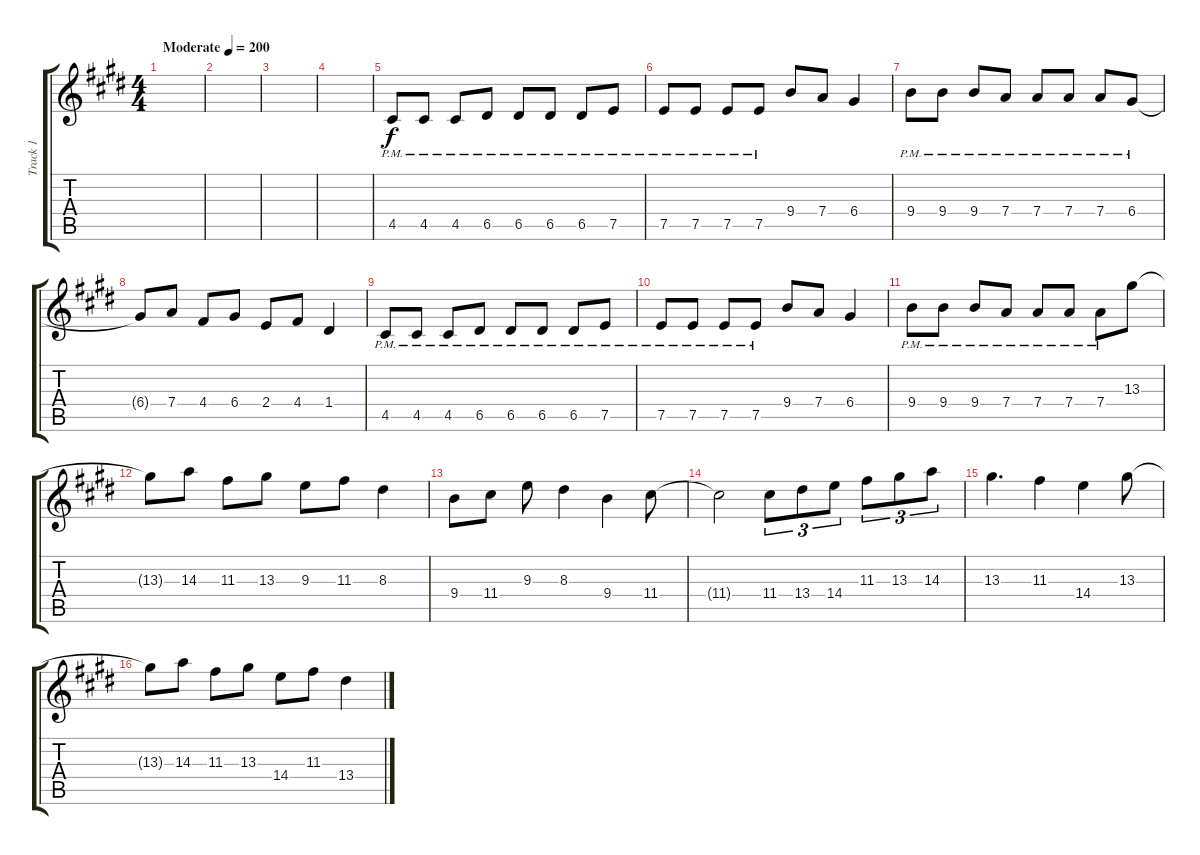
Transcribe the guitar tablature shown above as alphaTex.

\track ("Track 1" "Track 1") {instrument distortionguitar}
\staff {score tabs}
\tuning (E4 B3 G3 D3 A2 D2) {hide}
\ts (4 4)
\tempo (200 "Moderate")
\clef g2
\ks e
|
|
|
|
4.5{pm}.8 4.5{pm}.8 4.5{pm}.8 6.5{pm}.8 6.5{pm}.8 6.5{pm}.8 6.5{pm}.8 7.5{pm}.8 |
7.5{pm}.8 7.5{pm}.8 7.5{pm}.8 7.5{pm}.8 9.4.8 7.4.8 6.4.4 |
9.4{pm}.8 9.4{pm}.8 9.4{pm}.8 7.4{pm}.8 7.4{pm}.8 7.4{pm}.8 7.4{pm}.8 6.4{pm}.8 |
6.4{t}.8 7.4.8 4.4.8 6.4.8 2.4.8 4.4.8 1.4.4 |
4.5{pm}.8 4.5{pm}.8 4.5{pm}.8 6.5{pm}.8 6.5{pm}.8 6.5{pm}.8 6.5{pm}.8 7.5{pm}.8 |
7.5{pm}.8 7.5{pm}.8 7.5{pm}.8 7.5{pm}.8 9.4.8 7.4.8 6.4.4 |
9.4{pm}.8 9.4{pm}.8 9.4{pm}.8 7.4{pm}.8 7.4{pm}.8 7.4{pm}.8 7.4{pm}.8 13.3.8 |
13.3{t}.8 14.3.8 11.3.8 13.3.8 9.3.8 11.3.8 8.3.4 |
9.4.8 11.4.8 9.3.8 8.3.4 9.4.4 11.4.8 |
11.4{t}.2 11.4.8{tu (3 2)} 13.4.8{tu (3 2)} 14.4.8{tu (3 2)} 11.3.8{tu (3 2)} 13.3.8{tu (3 2)} 14.3.8{tu (3 2)} |
13.3.4{d} 11.3.4 14.4.4 13.3.8 |
13.3{t}.8 14.3.8 11.3.8 13.3.8 14.4.8 11.3.8 13.4.4
